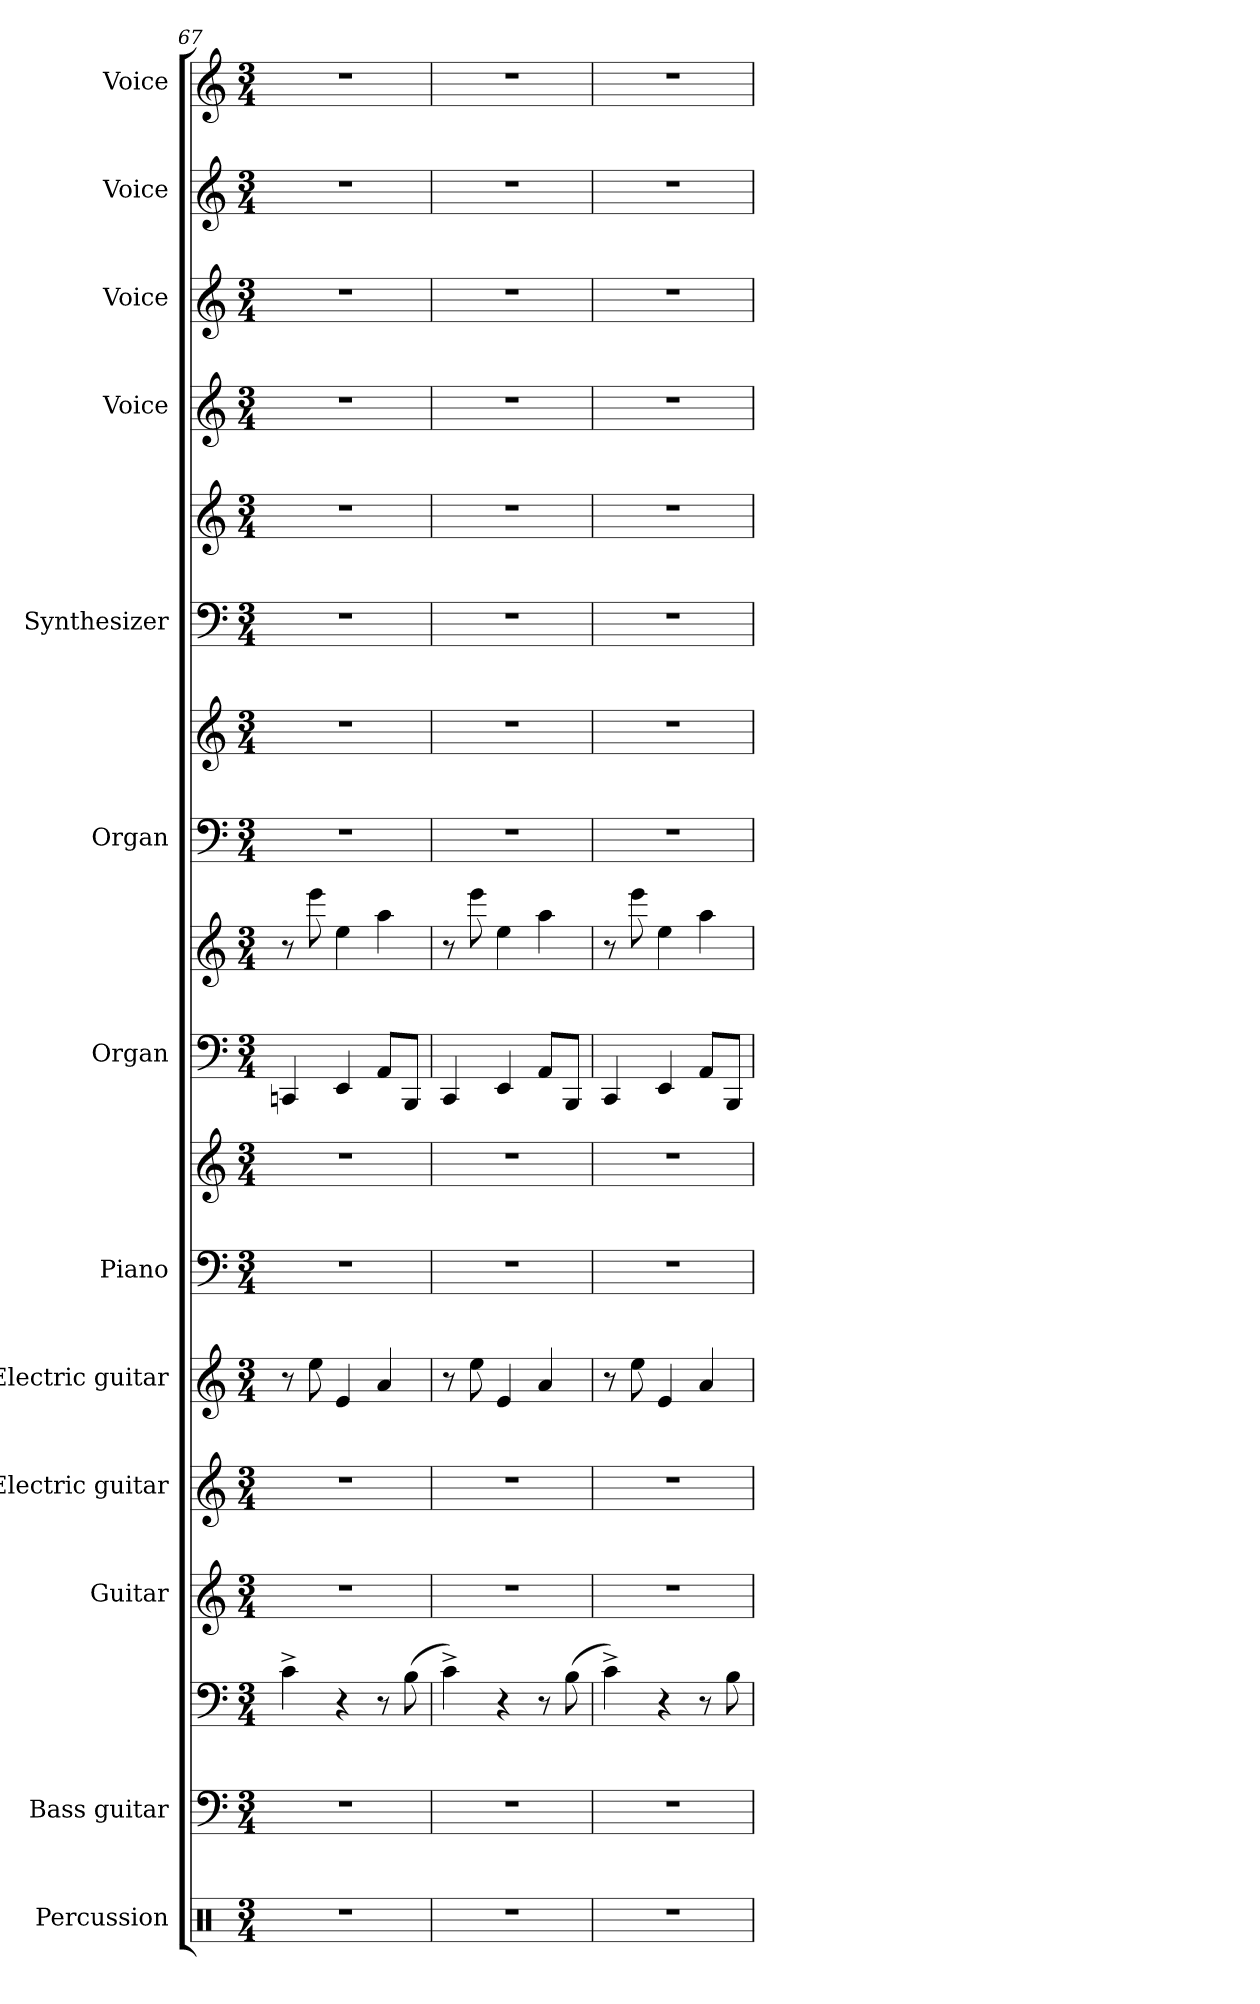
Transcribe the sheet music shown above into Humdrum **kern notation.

**kern	**kern	**kern	**kern	**kern	**kern	**kern	**kern	**kern	**kern	**kern	**kern	**kern	**kern	**kern	**kern	**kern	**kern
*part13	*part12	*part12	*part11	*part10	*part9	*part8	*part8	*part7	*part7	*part6	*part6	*part5	*part5	*part4	*part3	*part2	*part1
*staff18	*staff17	*staff16	*staff15	*staff14	*staff13	*staff12	*staff11	*staff10	*staff9	*staff8	*staff7	*staff6	*staff5	*staff4	*staff3	*staff2	*staff1
*I"Percussion	*I"Bass guitar	*	*I"Guitar	*I"Electric guitar	*I"Electric guitar	*I"Piano	*	*I"Organ	*	*I"Organ	*	*I"Synthesizer	*	*I"Voice	*I"Voice	*I"Voice	*I"Voice
*I'Perc.	*I'Bass	*	*I'Guit.	*I'El. gtr	*I'El. gtr	*I'Pno	*	*I'Org.	*	*I'Org.	*	*I'Synth.	*	*I'Voice	*I'Voice	*I'Voice	*I'Voice
*clefX	*clefF4	*clefF4	*clefG2	*clefG2	*clefG2	*clefF4	*clefG2	*clefF4	*clefG2	*clefF4	*clefG2	*clefF4	*clefG2	*clefG2	*clefG2	*clefG2	*clefG2
*	*ITrd7c12	*ITrd7c12	*ITrd7c12	*ITrd7c12	*ITrd7c12	*	*	*	*	*	*	*	*	*	*	*	*
*k[]	*k[]	*k[]	*k[]	*k[]	*k[]	*k[]	*k[]	*k[]	*k[]	*k[]	*k[]	*k[]	*k[]	*k[]	*k[]	*k[]	*k[]
*C:	*C:	*C:	*C:	*C:	*C:	*C:	*C:	*C:	*C:	*C:	*C:	*C:	*C:	*C:	*C:	*C:	*C:
*M3/4	*M3/4	*M3/4	*M3/4	*M3/4	*M3/4	*M3/4	*M3/4	*M3/4	*M3/4	*M3/4	*M3/4	*M3/4	*M3/4	*M3/4	*M3/4	*M3/4	*M3/4
=67	=67	=67	=67	=67	=67	=67	=67	=67	=67	=67	=67	=67	=67	=67	=67	=67	=67
!LO:N:vis=1	!LO:N:vis=1	!	!LO:N:vis=1	!LO:N:vis=1	!	!LO:N:vis=1	!LO:N:vis=1	!	!	!LO:N:vis=1	!LO:N:vis=1	!LO:N:vis=1	!LO:N:vis=1	!LO:N:vis=1	!LO:N:vis=1	!LO:N:vis=1	!LO:N:vis=1
2.r	2.r	4C^i\	2.r	2.r	8r	2.r	2.r	4CCni/	8r	2.r	2.r	2.r	2.r	2.r	2.r	2.r	2.r
.	.	.	.	.	8ei\	.	.	.	8eeei\	.	.	.	.	.	.	.	.
.	.	4r	.	.	4Ei/	.	.	4EEi/	4eei\	.	.	.	.	.	.	.	.
.	.	8r	.	.	4Ai/	.	.	8AAi/L	4aai\	.	.	.	.	.	.	.	.
.	.	(8BBi\	.	.	.	.	.	8BBBi/J	.	.	.	.	.	.	.	.	.
=68	=68	=68	=68	=68	=68	=68	=68	=68	=68	=68	=68	=68	=68	=68	=68	=68	=68
!LO:N:vis=1	!LO:N:vis=1	!	!LO:N:vis=1	!LO:N:vis=1	!	!LO:N:vis=1	!LO:N:vis=1	!	!	!LO:N:vis=1	!LO:N:vis=1	!LO:N:vis=1	!LO:N:vis=1	!LO:N:vis=1	!LO:N:vis=1	!LO:N:vis=1	!LO:N:vis=1
2.r	2.r	4C^i\)	2.r	2.r	8r	2.r	2.r	4CCi/	8r	2.r	2.r	2.r	2.r	2.r	2.r	2.r	2.r
.	.	.	.	.	8ei\	.	.	.	8eeei\	.	.	.	.	.	.	.	.
.	.	4r	.	.	4Ei/	.	.	4EEi/	4eei\	.	.	.	.	.	.	.	.
.	.	8r	.	.	4Ai/	.	.	8AAi/L	4aai\	.	.	.	.	.	.	.	.
.	.	(8BBi\	.	.	.	.	.	8BBBi/J	.	.	.	.	.	.	.	.	.
=69	=69	=69	=69	=69	=69	=69	=69	=69	=69	=69	=69	=69	=69	=69	=69	=69	=69
!LO:N:vis=1	!LO:N:vis=1	!	!LO:N:vis=1	!LO:N:vis=1	!	!LO:N:vis=1	!LO:N:vis=1	!	!	!LO:N:vis=1	!LO:N:vis=1	!LO:N:vis=1	!LO:N:vis=1	!LO:N:vis=1	!LO:N:vis=1	!LO:N:vis=1	!LO:N:vis=1
2.r	2.r	4C^i\)	2.r	2.r	8r	2.r	2.r	4CCi/	8r	2.r	2.r	2.r	2.r	2.r	2.r	2.r	2.r
.	.	.	.	.	8ei\	.	.	.	8eeei\	.	.	.	.	.	.	.	.
.	.	4r	.	.	4Ei/	.	.	4EEi/	4eei\	.	.	.	.	.	.	.	.
.	.	8r	.	.	4Ai/	.	.	8AAi/L	4aai\	.	.	.	.	.	.	.	.
.	.	8BBi\	.	.	.	.	.	8BBBi/J	.	.	.	.	.	.	.	.	.
=	=	=	=	=	=	=	=	=	=	=	=	=	=	=	=	=	=
*-	*-	*-	*-	*-	*-	*-	*-	*-	*-	*-	*-	*-	*-	*-	*-	*-	*-
